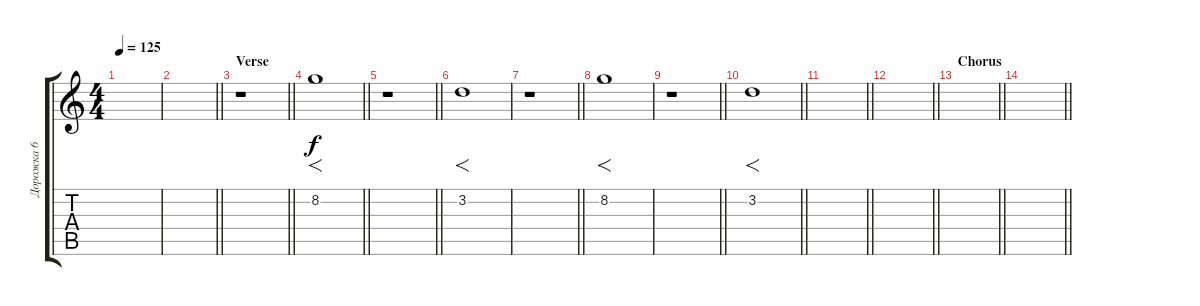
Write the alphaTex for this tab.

\track ("Дорожка 6" "Дорожка 6") {instrument distortionguitar}
\staff {score tabs}
\tuning (E4 B3 G3 D3 A2 E2) {hide}
\ts (4 4)
\tempo 125
\clef g2
\ks c
|
\barLineRight lightlight
|
\section ("" "Verse")
\barLineRight lightlight
r.1{volume 16} |
\barLineRight lightlight
8.2.1{f} |
\barLineRight lightlight
r.1 |
3.2.1{f} |
\barLineRight lightlight
r.1 |
8.2.1{f} |
\barLineRight lightlight
r.1 |
\barLineRight lightlight
3.2.1{f} |
\barLineRight lightlight
|
\barLineRight lightlight
|
\section ("" "Chorus")
\barLineRight lightlight
|
\barLineRight lightlight
